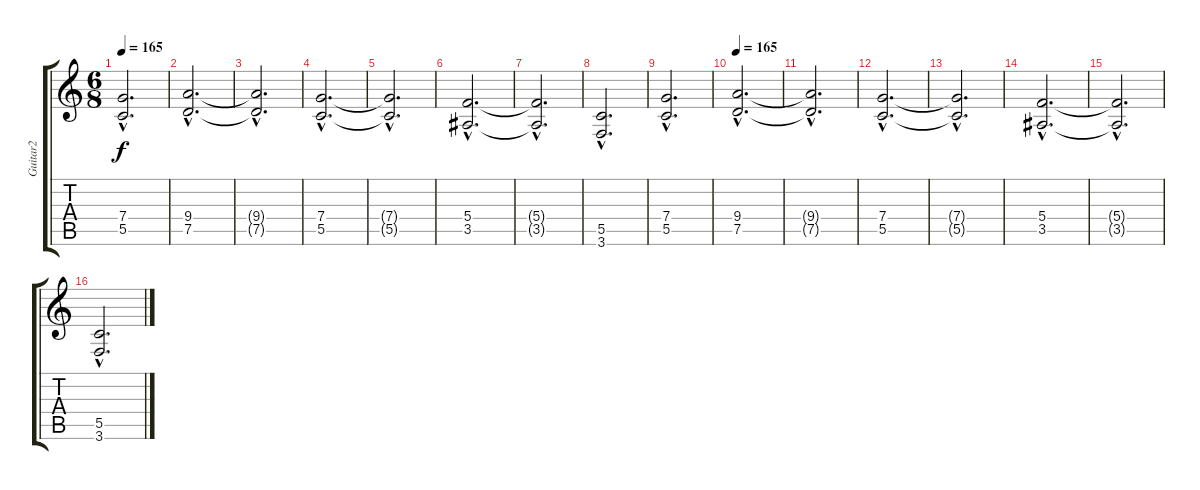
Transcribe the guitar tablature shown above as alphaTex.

\track ("Guitar2" "Guitar2") {instrument distortionguitar}
\staff {score tabs}
\tuning (D4 A3 F3 C3 G2 D2) {hide}
\ts (6 8)
\tempo 165
\clef g2
\ks c
(7.4{hac} 5.5{hac}).2{d dy f} |
(9.4{hac} 7.5{hac}).2{d} |
(9.4{hac t} 7.5{hac t}).2{d} |
(7.4{hac} 5.5{hac}).2{d} |
(7.4{hac t} 5.5{hac t}).2{d} |
(5.4{hac} 3.5{hac}).2{d} |
(5.4{hac t} 3.5{hac t}).2{d} |
(5.5{hac} 3.6{hac}).2{d} |
(7.4{hac} 5.5{hac}).2{d} |
\tempo 165
(9.4{hac} 7.5{hac}).2{d} |
(9.4{hac t} 7.5{hac t}).2{d} |
(7.4{hac} 5.5{hac}).2{d} |
(7.4{hac t} 5.5{hac t}).2{d} |
(5.4{hac} 3.5{hac}).2{d} |
(5.4{hac t} 3.5{hac t}).2{d} |
(5.5{hac} 3.6{hac}).2{d}
